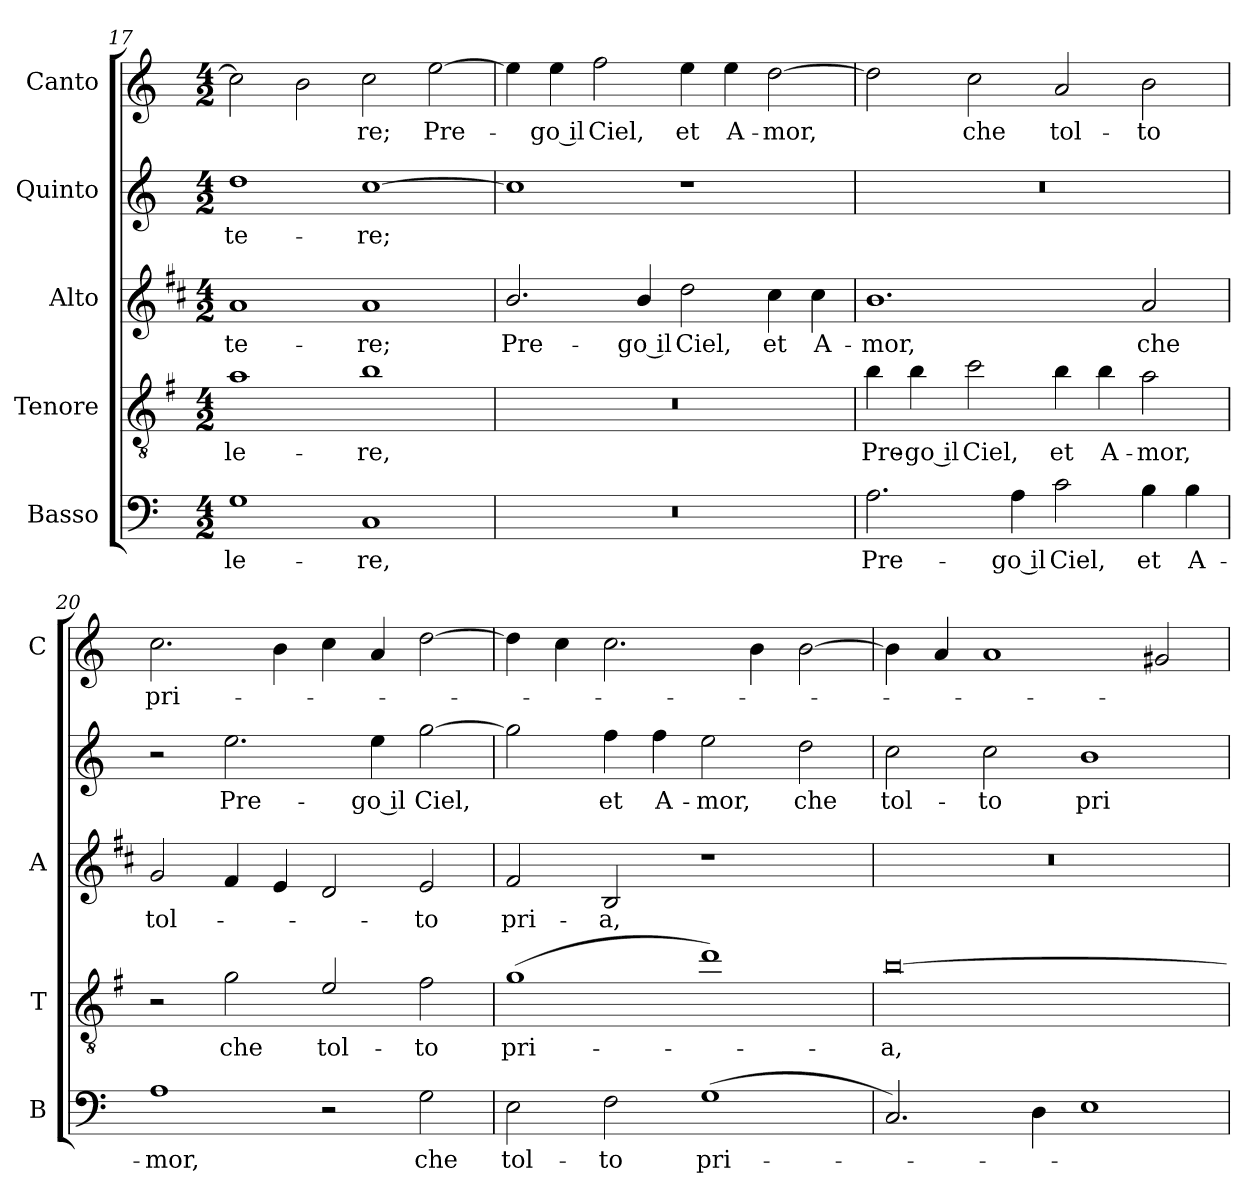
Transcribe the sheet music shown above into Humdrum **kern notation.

**kern	**text	**kern	**text	**kern	**text	**kern	**text	**kern	**text
*part5	*part5	*part4	*part4	*part3	*part3	*part2	*part2	*part1	*part1
*staff5	*staff5	*staff4	*staff4	*staff3	*staff3	*staff2	*staff2	*staff1	*staff1
*I"Basso	*	*I"Tenore	*	*I"Alto	*	*I"Quinto	*	*I"Canto	*
*I'B	*	*I'T	*	*I'A	*	*	*	*I'C	*
*clefF4	*	*clefGv2	*	*clefG2	*	*clefG2	*	*clefG2	*
*	*	*ITrd4c7	*	*ITrd1c2	*	*	*	*	*
*k[]	*	*k[]	*	*k[]	*	*k[]	*	*k[]	*
*C:	*	*C:	*	*C:	*	*C:	*	*C:	*
*M4/2	*	*M4/2	*	*M4/2	*	*M4/2	*	*M4/2	*
=17	=17	=17	=17	=17	=17	=17	=17	=17	=17
!	!LO:LY:b	!	!LO:LY:b	!	!LO:LY:b	!	!LO:LY:b	!	!
1G	-le-	1d	-le-	1g	-te-	1dd	-te-	2cc\]	.
.	.	.	.	.	.	.	.	2b\	.
!	!LO:LY:b	!	!LO:LY:b	!	!LO:LY:b	!	!LO:LY:b	!	!LO:LY:b
1C	-re,	1e	-re,	1g	-re;	[1cc	-re;	2cc\	-re;
!	!	!	!	!	!	!	!	!	!LO:LY:b
.	.	.	.	.	.	.	.	[2ee\	Pre-
!!LO:PB:g=z
=18	=18	=18	=18	=18	=18	=18	=18	=18	=18
!	!	!	!	!	!LO:LY:b	!	!	!	!
0r	.	0r	.	2.a/	Pre-	1cc]	.	4ee\]	.
!	!	!	!	!	!	!	!	!	!LO:LY:b
.	.	.	.	.	.	.	.	4ee\	-go il
!	!	!	!	!	!	!	!	!	!LO:LY:b
.	.	.	.	.	.	.	.	2ff\	Ciel,
!	!	!	!	!	!LO:LY:b	!	!	!	!
.	.	.	.	4a/	-go il	.	.	.	.
!	!	!	!	!	!LO:LY:b	!	!	!	!LO:LY:b
.	.	.	.	2cc\	Ciel,	1r	.	4ee\	et
!	!	!	!	!	!	!	!	!	!LO:LY:b
.	.	.	.	.	.	.	.	4ee\	A-
!	!	!	!	!	!LO:LY:b	!	!	!	!LO:LY:b
.	.	.	.	4b\	et	.	.	[2dd\	-mor,
!	!	!	!	!	!LO:LY:b	!	!	!	!
.	.	.	.	4b\	A-	.	.	.	.
=19	=19	=19	=19	=19	=19	=19	=19	=19	=19
!	!LO:LY:b	!	!LO:LY:b	!	!LO:LY:b	!	!	!	!
2.A\	Pre-	4e\	Pre-	1.a	-mor,	0r	.	2dd\]	.
!	!	!	!LO:LY:b	!	!	!	!	!	!
.	.	4e\	-go il	.	.	.	.	.	.
!	!	!	!LO:LY:b	!	!	!	!	!	!LO:LY:b
.	.	2f\	Ciel,	.	.	.	.	2cc\	che
!	!LO:LY:b	!	!	!	!	!	!	!	!
4A\	-go il	.	.	.	.	.	.	.	.
!	!LO:LY:b	!	!LO:LY:b	!	!	!	!	!	!LO:LY:b
2c\	Ciel,	4e\	et	.	.	.	.	2a/	tol-
!	!	!	!LO:LY:b	!	!	!	!	!	!
.	.	4e\	A-	.	.	.	.	.	.
!	!LO:LY:b	!	!LO:LY:b	!	!LO:LY:b	!	!	!	!LO:LY:b
4B\	et	2d\	-mor,	2g/	che	.	.	2b\	-to
!	!LO:LY:b	!	!	!	!	!	!	!	!
4B\	A-	.	.	.	.	.	.	.	.
=20	=20	=20	=20	=20	=20	=20	=20	=20	=20
!	!LO:LY:b	!	!	!	!LO:LY:b	!	!	!	!LO:LY:b
1A	-mor,	2r	.	2f/	tol-	2r	.	2.cc\	pri-
!	!	!	!LO:LY:b	!	!	!	!LO:LY:b	!	!
.	.	2c\	che	4e/	.	2.ee\	Pre-	.	.
.	.	.	.	4d/	.	.	.	4b\	.
!	!	!	!LO:LY:b	!	!	!	!	!	!
2r	.	2A/	tol-	2c/	.	.	.	4cc\	.
!	!	!	!	!	!	!	!LO:LY:b	!	!
.	.	.	.	.	.	4ee\	-go il	4a/	.
!	!LO:LY:b	!	!LO:LY:b	!	!LO:LY:b	!	!LO:LY:b	!	!
2G\	che	2B\	-to	2d/	-to	[2gg\	Ciel,	[2dd\	.
=21	=21	=21	=21	=21	=21	=21	=21	=21	=21
!	!LO:LY:b	!	!LO:LY:b	!	!LO:LY:b	!	!	!	!
2E\	tol-	(>1c	pri-	2e/	pri-	2gg\]	.	4dd\]	.
.	.	.	.	.	.	.	.	4cc\	.
!	!LO:LY:b	!	!	!	!LO:LY:b	!	!LO:LY:b	!	!
2F\	-to	.	.	2A/	-a,	4ff\	et	2.cc\	.
!	!	!	!	!	!	!	!LO:LY:b	!	!
.	.	.	.	.	.	4ff\	A-	.	.
!	!LO:LY:b	!	!	!	!	!	!LO:LY:b	!	!
(>1G	pri-	1g)	.	1r	.	2ee\	-mor,	.	.
.	.	.	.	.	.	.	.	4b\	.
!	!	!	!	!	!	!	!LO:LY:b	!	!
.	.	.	.	.	.	2dd\	che	[2b\	.
!!LO:LB:g=z
=22	=22	=22	=22	=22	=22	=22	=22	=22	=22
!	!	!	!LO:LY:b	!	!	!	!LO:LY:b	!	!
2.C/)	.	[0e	-a,	0r	.	2cc\	tol-	4b\]	.
.	.	.	.	.	.	.	.	4a/	.
!	!	!	!	!	!	!	!LO:LY:b	!	!
.	.	.	.	.	.	2cc\	-to	1a	.
4D\	.	.	.	.	.	.	.	.	.
!	!	!	!	!	!	!	!LO:LY:b	!	!
1E	.	.	.	.	.	1b	pri-	.	.
.	.	.	.	.	.	.	.	2g#X/	.
=	=	=	=	=	=	=	=	=	=
*-	*-	*-	*-	*-	*-	*-	*-	*-	*-
